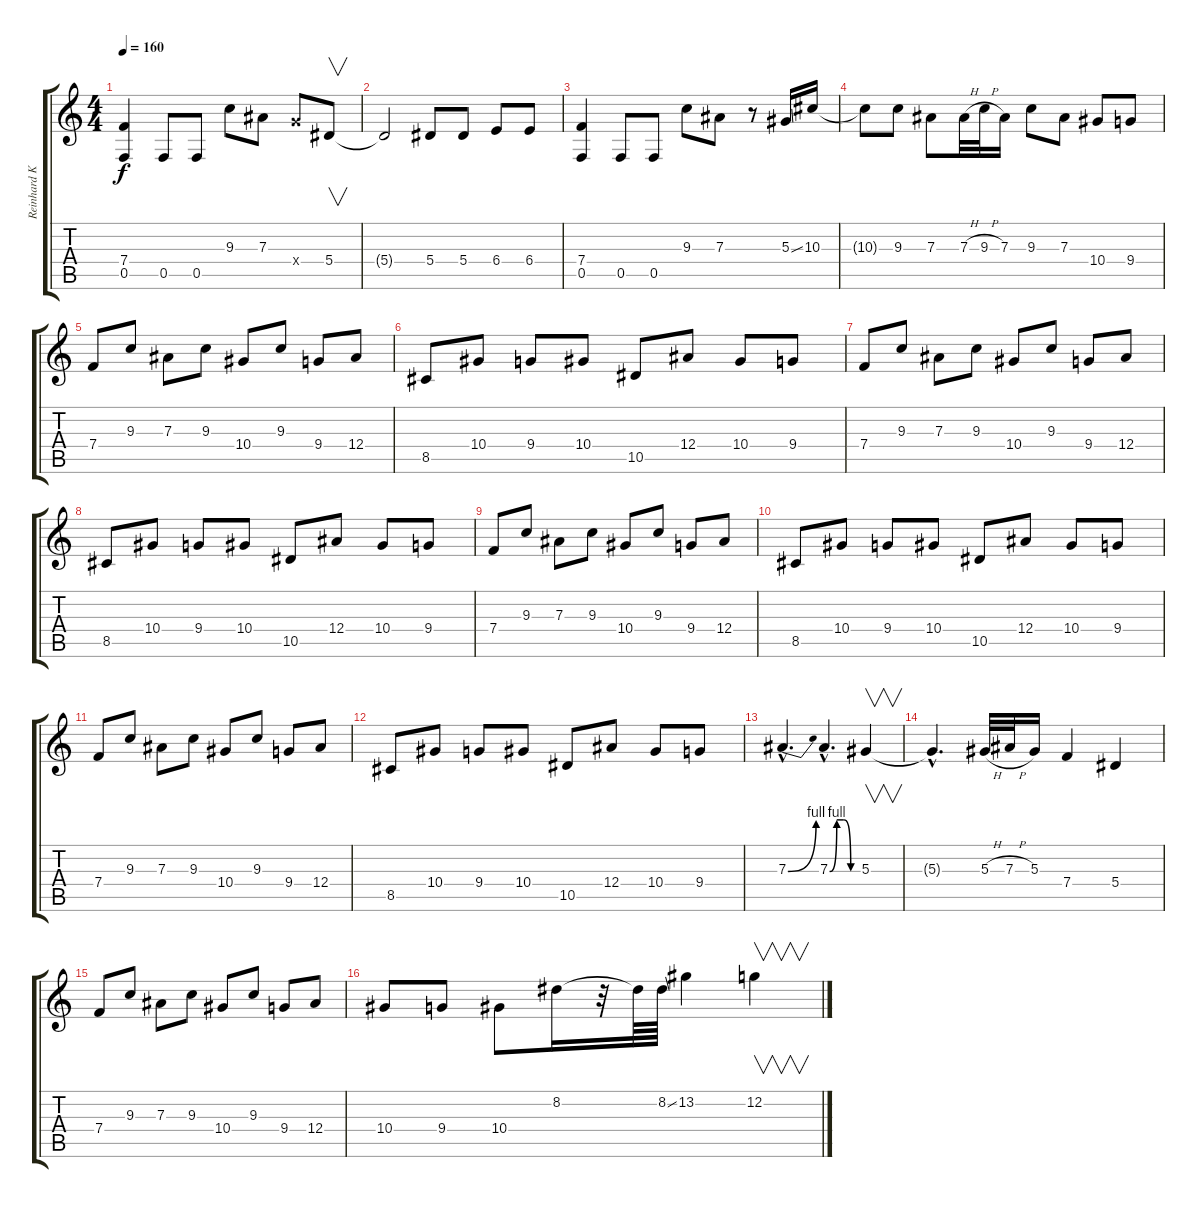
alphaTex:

\track ("Reinhard Klein" "Reinhard K") {instrument distortionguitar}
\staff {score tabs}
\tuning (C4 G3 Eb3 Bb2 F2 C2) {hide}
\ts (4 4)
\tempo 160
\clef g2
\ks c
(7.4 0.5).4{dy f} 0.5.8 0.5.8 9.3.8 7.3.8 9.4{x}.8 5.4.8{v} |
5.4{t}.2 5.4.8 5.4.8 6.4.8 6.4.8 |
(7.4 0.5).4 0.5.8 0.5.8 9.3.8 7.3.8 r.8 5.3{ss}.16 10.3.16 |
10.3{t}.8 9.3.8 7.3.8 7.3{h}.32 9.3{h}.32 7.3.16 9.3.8 7.3.8 10.4.8 9.4.8 |
7.4.8 9.3.8 7.3.8 9.3.8 10.4.8 9.3.8 9.4.8 12.4.8 |
8.5.8 10.4.8 9.4.8 10.4.8 10.5.8 12.4.8 10.4.8 9.4.8 |
7.4.8 9.3.8 7.3.8 9.3.8 10.4.8 9.3.8 9.4.8 12.4.8 |
8.5.8 10.4.8 9.4.8 10.4.8 10.5.8 12.4.8 10.4.8 9.4.8 |
7.4.8 9.3.8 7.3.8 9.3.8 10.4.8 9.3.8 9.4.8 12.4.8 |
8.5.8 10.4.8 9.4.8 10.4.8 10.5.8 12.4.8 10.4.8 9.4.8 |
7.4.8 9.3.8 7.3.8 9.3.8 10.4.8 9.3.8 9.4.8 12.4.8 |
8.5.8 10.4.8 9.4.8 10.4.8 10.5.8 12.4.8 10.4.8 9.4.8 |
7.3{be (bend 0 0 60 4) hac}.4{d volume 14 instrument overdrivenguitar} 7.3{be (custom 0 0 15 4 30 4 45 0 60 0) hac}.4{d} 5.3.4{v} |
5.3{hac t}.4{d} 5.3{h}.32 7.3{h}.32 5.3.16 7.4.4 5.4.4 |
7.4.8 9.3.8 7.3.8 9.3.8 10.4.8 9.3.8 9.4.8 12.4.8 |
10.4.8 9.4.8 10.4.8 8.2.16 r.32 8.2{t}.64 8.2{ss}.64 13.2.4 12.2.4{v}
